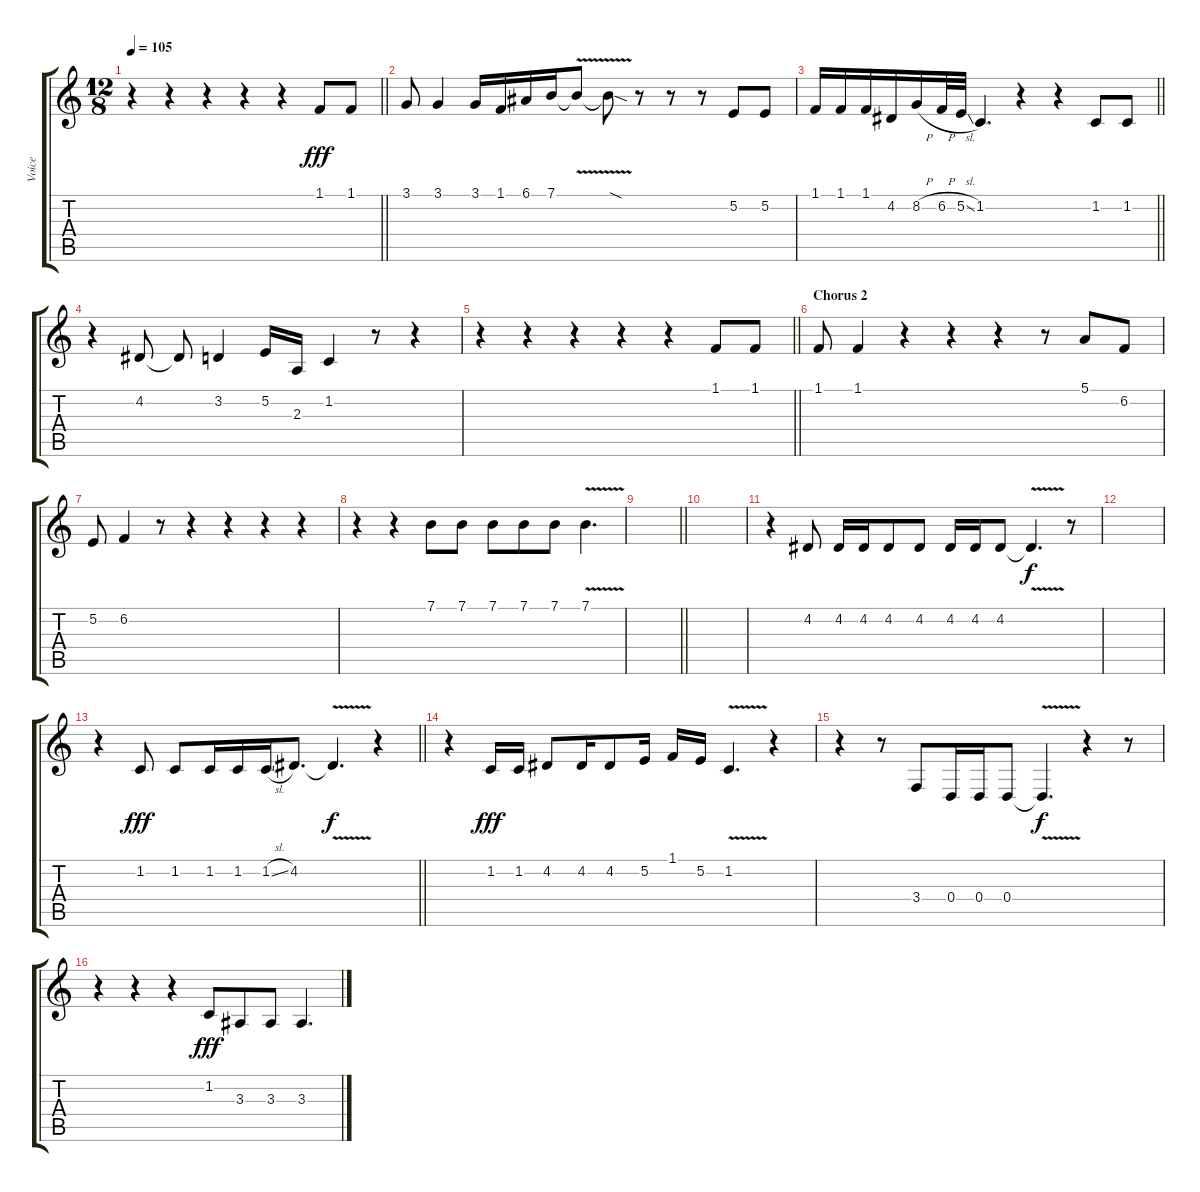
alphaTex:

\track ("Voice" "Voice") {instrument lead5charang}
\staff {score tabs}
\tuning (E4 B3 G3 D3 A2 E2) {hide}
\ts (12 8)
\tempo 105
\clef g2
\barLineRight lightlight
\ks c
r.4{dy fff} r.4 r.4 r.4 r.4 1.1.8 1.1.8 |
3.1.8 3.1.4 3.1.16 1.1.16 6.1.16 7.1.16 7.1{v t}.8 7.1{v sod t}.8 r.8 r.8 r.8 5.2.8 5.2.8 |
\barLineRight lightlight
1.1.16 1.1.16 1.1.16 4.2.16 8.2{h}.16 6.2{h}.32 5.2{sl}.32 1.2.4{d} r.4 r.4 1.2.8 1.2.8 |
r.4 4.2.8 4.2{t}.8 3.2.4 5.2.16 2.3.16 1.2.4 r.8 r.4 |
\barLineRight lightlight
r.4 r.4 r.4 r.4 r.4 1.1.8 1.1.8 |
\section ("" "Chorus 2")
1.1.8 1.1.4 r.4 r.4 r.4 r.8 5.1.8 6.2.8 |
5.2.8 6.2.4 r.8 r.4 r.4 r.4 r.4 |
r.4 r.4 7.1.8 7.1.8 7.1.8 7.1.8 7.1.8 7.1{v}.4{d} |
\barLineRight lightlight
|
|
r.4 4.2.8 4.2.16 4.2.16 4.2.8 4.2.8 4.2.16 4.2.16 4.2.8 4.2{v t}.4{d dy f} r.8 |
|
\barLineRight lightlight
r.4 1.2.8{dy fff} 1.2.8 1.2.16 1.2.16 1.2{sl}.16 4.2.8{d} 4.2{v t}.4{d dy f} r.4 |
r.4 1.2.16{dy fff} 1.2.16 4.2.8 4.2.16 4.2.8 5.2.16 1.1.16 5.2.16 1.2{v}.4{d} r.4 |
r.4 r.8 3.4.8 0.4.16 0.4.16 0.4.8 0.4{v t}.4{d dy f} r.4 r.8 |
r.4 r.4 r.4 1.2.8{dy fff} 3.3.8 3.3.8 3.3.4{d}
